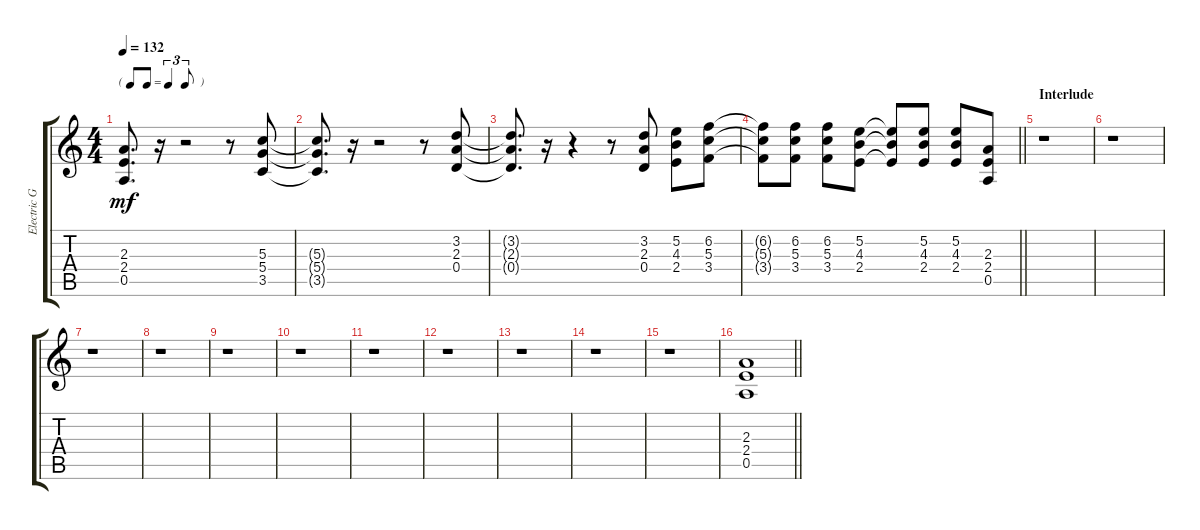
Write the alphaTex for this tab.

\track ("Electric Guitar 1 (Dist.)" "Electric G") {instrument overdrivenguitar}
\staff {score tabs}
\tuning (E4 B3 G3 D3 A2 E2) {hide}
\ts (4 4)
\tf triplet8th
\tempo 132
\clef g2
\ks c
(2.3{t} 2.4{t} 0.5{t}).8{d dy mf} r.16 r.2 r.8 (5.3 5.4 3.5).8 |
(5.3{t} 5.4{t} 3.5{t}).8{d} r.16 r.2 r.8 (3.2 2.3 0.4).8 |
(3.2{t} 2.3{t} 0.4{t}).8{d} r.16 r.4 r.8 (3.2 2.3 0.4).8 (5.2 4.3 2.4).8 (6.2 5.3 3.4).8 |
\barLineRight lightlight
(6.2{t} 5.3{t} 3.4{t}).8 (6.2 5.3 3.4).8 (6.2 5.3 3.4).8 (5.2 4.3 2.4).8 (5.2{t} 4.3{t} 2.4{t}).8 (5.2 4.3 2.4).8 (5.2 4.3 2.4).8 (2.3 2.4 0.5).8 |
\section ("" "Interlude")
r.1 |
r.1 |
r.1 |
r.1 |
r.1 |
r.1 |
r.1 |
r.1 |
r.1 |
r.1 |
r.1{volume 0} |
\barLineRight lightlight
(2.3 2.4 0.5).1{volume 13}
